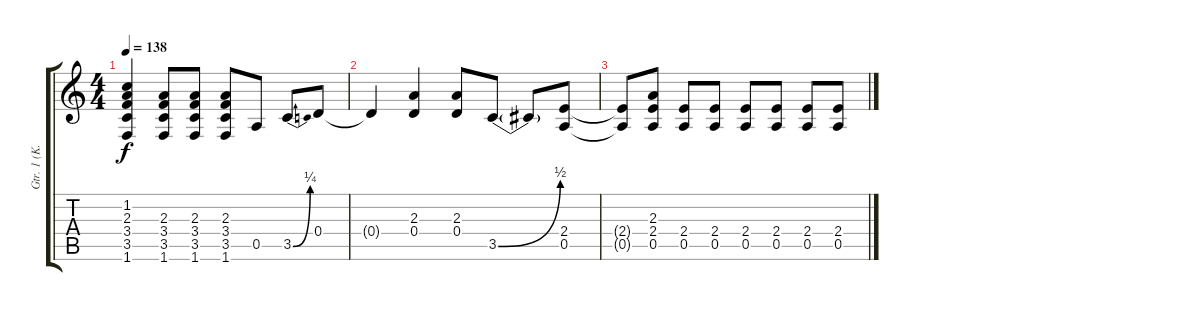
\track ("Gtr. 1 (K. Richards)" "Gtr. 1 (K.") {instrument distortionguitar}
\staff {score tabs}
\tuning (E4 B3 G3 D3 A2 E2) {hide}
\ts (4 4)
\tempo 138
\clef g2
\ks c
(1.2{t} 2.3{t} 3.4{t} 3.5{t} 1.6{t}).4{dy f} (2.3 3.4 3.5 1.6).8 (2.3 3.4 3.5 1.6).8 (2.3 3.4 3.5 1.6).8 0.5.8 3.5{be (bend 0 0 60 1)}.8 0.4.8 |
0.4{t}.4 (2.3 0.4).4 (2.3 0.4).8 3.5{be (bend 0 0 60 2)}.8 3.5{t}.8 (2.4 0.5).8 |
(2.4{t} 0.5{t}).8 (2.3 2.4 0.5).8 (2.4 0.5).8 (2.4 0.5).8 (2.4 0.5).8 (2.4 0.5).8 (2.4 0.5).8 (2.4 0.5).8
